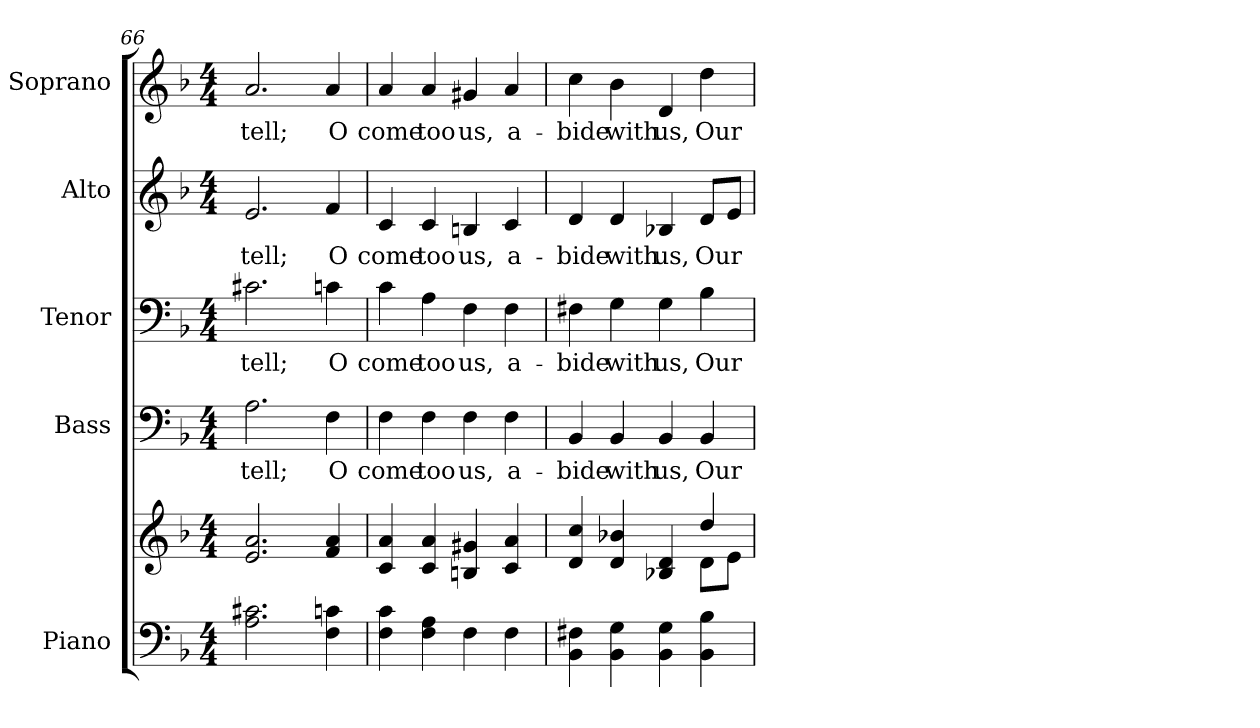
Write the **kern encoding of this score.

**kern	**kern	**kern	**text	**kern	**text	**kern	**text	**kern	**text
*part5	*part5	*part4	*part4	*part3	*part3	*part2	*part2	*part1	*part1
*staff6	*staff5	*staff4	*staff4	*staff3	*staff3	*staff2	*staff2	*staff1	*staff1
*I"Piano	*	*I"Bass	*	*I"Tenor	*	*I"Alto	*	*I"Soprano	*
*I'Pno.	*	*I'B.	*	*I'T.	*	*I'A.	*	*I'S.	*
*clefF4	*clefG2	*clefF4	*	*clefF4	*	*clefG2	*	*clefG2	*
*k[b-]	*k[b-]	*k[b-]	*	*k[b-]	*	*k[b-]	*	*k[b-]	*
*F:	*F:	*F:	*	*F:	*	*F:	*	*F:	*
*M4/4	*M4/4	*M4/4	*	*M4/4	*	*M4/4	*	*M4/4	*
=66	=66	=66	=66	=66	=66	=66	=66	=66	=66
!	!	!	!LO:LY:b:color=#000000	!	!	!	!	!	!
!	!	!	!	!	!LO:LY:b:color=#000000	!	!	!	!
!	!	!	!	!	!	!	!LO:LY:b:color=#000000	!	!
!	!	!	!	!	!	!	!	!	!LO:LY:b:color=#000000
2.Ai\ 2.c#Xi	2.ei/ 2.ai	2.Ai\	tell;	2.c#Xi\	tell;	2.ei/	tell;	2.ai/	tell;
!	!	!	!LO:LY:b:color=#000000	!	!	!	!	!	!
!	!	!	!	!	!LO:LY:b:color=#000000	!	!	!	!
!	!	!	!	!	!	!	!LO:LY:b:color=#000000	!	!
*	*	*	*	*	*	*	*	*MM120	*
!	!	!	!	!	!	!	!	!	!LO:LY:b:color=#000000
4Fi\ 4cni	4fi/ 4ai	4Fi\	O	4cni\	O	4fi/	O	4ai/	O
!!LO:PB:g=z
=67	=67	=67	=67	=67	=67	=67	=67	=67	=67
!	!	!	!LO:LY:b:color=#000000	!	!	!	!	!	!
!	!	!	!	!	!LO:LY:b:color=#000000	!	!	!	!
!	!	!	!	!	!	!	!LO:LY:b:color=#000000	!	!
!	!	!	!	!	!	!	!	!	!LO:LY:b:color=#000000
4Fi\ 4ci	4ci/ 4ai	4Fi\	come	4ci\	come	4ci/	come	4ai/	come
!	!	!	!LO:LY:b:color=#000000	!	!	!	!	!	!
!	!	!	!	!	!LO:LY:b:color=#000000	!	!	!	!
!	!	!	!	!	!	!	!LO:LY:b:color=#000000	!	!
!	!	!	!	!	!	!	!	!	!LO:LY:b:color=#000000
4Fi\ 4Ai	4ci/ 4ai	4Fi\	too	4Ai\	too	4ci/	too	4ai/	too
!	!	!	!LO:LY:b:color=#000000	!	!	!	!	!	!
!	!	!	!	!	!LO:LY:b:color=#000000	!	!	!	!
!	!	!	!	!	!	!	!LO:LY:b:color=#000000	!	!
!	!	!	!	!	!	!	!	!	!LO:LY:b:color=#000000
4Fi\	4Bni/ 4g#Xi	4Fi\	us,	4Fi\	us,	4Bni/	us,	4g#Xi/	us,
!	!	!	!LO:LY:b:color=#000000	!	!	!	!	!	!
!	!	!	!	!	!LO:LY:b:color=#000000	!	!	!	!
!	!	!	!	!	!	!	!LO:LY:b:color=#000000	!	!
!	!	!	!	!	!	!	!	!	!LO:LY:b:color=#000000
4Fi\	4ci/ 4ai	4Fi\	a-	4Fi\	a-	4ci/	a-	4ai/	a-
=68	=68	=68	=68	=68	=68	=68	=68	=68	=68
*	*^	*	*	*	*	*	*	*	*
!	!	!	!	!LO:LY:b:color=#000000	!	!	!	!	!	!
!	!	!	!	!	!	!LO:LY:b:color=#000000	!	!	!	!
!	!	!	!	!	!	!	!	!LO:LY:b:color=#000000	!	!
!	!	!	!	!	!	!	!	!	!	!LO:LY:b:color=#000000
4BB-i\ 4F#Xi	4di/ 4cci	2ryy	4BB-i/	-bide	4F#Xi\	-bide	4di/	-bide	4cci\	-bide
!	!	!	!	!LO:LY:b:color=#000000	!	!	!	!	!	!
!	!	!	!	!	!	!LO:LY:b:color=#000000	!	!	!	!
!	!	!	!	!	!	!	!	!LO:LY:b:color=#000000	!	!
*	*	*	*	*	*	*	*	*	*MM115	*
!	!	!	!	!	!	!	!	!	!	!LO:LY:b:color=#000000
4BB-i\ 4Gi	4di/ 4b-Xi	.	4BB-i/	with	4Gi\	with	4di/	with	4b-i\	with
!	!	!	!	!LO:LY:b:color=#000000	!	!	!	!	!	!
!	!	!	!	!	!	!LO:LY:b:color=#000000	!	!	!	!
!	!	!	!	!	!	!	!	!LO:LY:b:color=#000000	!	!
!	!	!	!	!	!	!	!	!	!	!LO:LY:b:color=#000000
4BB-i\ 4Gi	4B-Xi/ 4di	4ryy	4BB-i/	us,	4Gi\	us,	4B-Xi/	us,	4di/	us,
!	!	!	!	!LO:LY:b:color=#000000	!	!	!	!	!	!
!	!	!	!	!	!	!LO:LY:b:color=#000000	!	!	!	!
!	!	!	!	!	!	!	!	!LO:LY:b:color=#000000	!	!
!	!	!	!	!	!	!	!	!	!	!LO:LY:b:color=#000000
4BB-i\ 4B-i	4ddi/	8di\L	4BB-i/	Our	4B-i\	Our	8di/L	Our	4ddi\	Our
.	.	8ei\J	.	.	.	.	8ei/J	.	.	.
*	*v	*v	*	*	*	*	*	*	*	*
=	=	=	=	=	=	=	=	=	=
*-	*-	*-	*-	*-	*-	*-	*-	*-	*-
